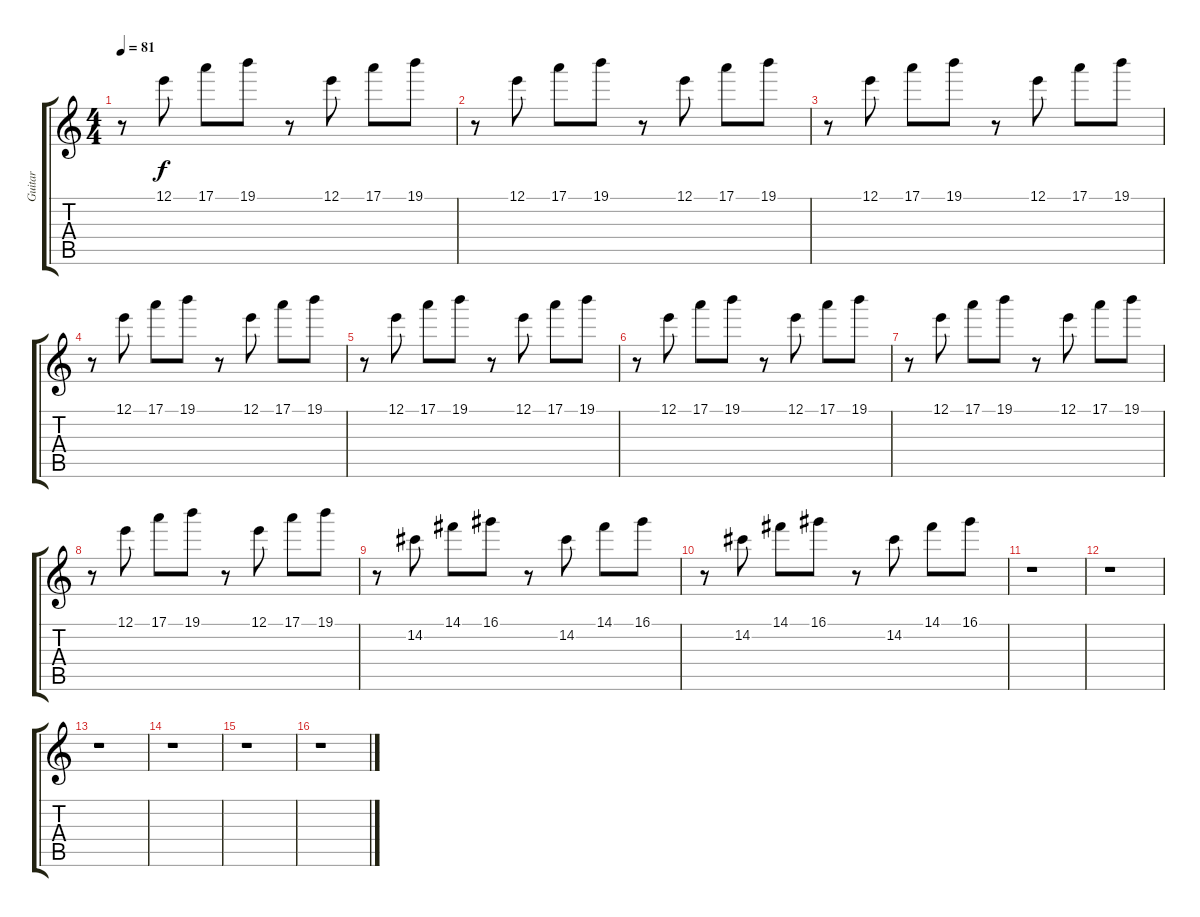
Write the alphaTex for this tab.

\track ("Guitar" "Guitar") {instrument electricguitarjazz}
\staff {score tabs}
\tuning (E4 B3 G3 D3 A2 E2) {hide}
\ts (4 4)
\tempo 81
\clef g2
\ks c
r.8{dy f} 12.1.8 17.1.8 19.1.8 r.8 12.1.8 17.1.8 19.1.8 |
r.8 12.1.8 17.1.8 19.1.8 r.8 12.1.8 17.1.8 19.1.8 |
r.8 12.1.8 17.1.8 19.1.8 r.8 12.1.8 17.1.8 19.1.8 |
r.8 12.1.8 17.1.8 19.1.8 r.8 12.1.8 17.1.8 19.1.8 |
r.8 12.1.8 17.1.8 19.1.8 r.8 12.1.8 17.1.8 19.1.8 |
r.8 12.1.8 17.1.8 19.1.8 r.8 12.1.8 17.1.8 19.1.8 |
r.8 12.1.8 17.1.8 19.1.8 r.8 12.1.8 17.1.8 19.1.8 |
r.8 12.1.8 17.1.8 19.1.8 r.8 12.1.8 17.1.8 19.1.8 |
r.8 14.2.8 14.1.8 16.1.8 r.8 14.2.8 14.1.8 16.1.8 |
r.8 14.2.8 14.1.8 16.1.8 r.8 14.2.8 14.1.8 16.1.8 |
r.1 |
r.1 |
r.1 |
r.1 |
r.1 |
r.1
